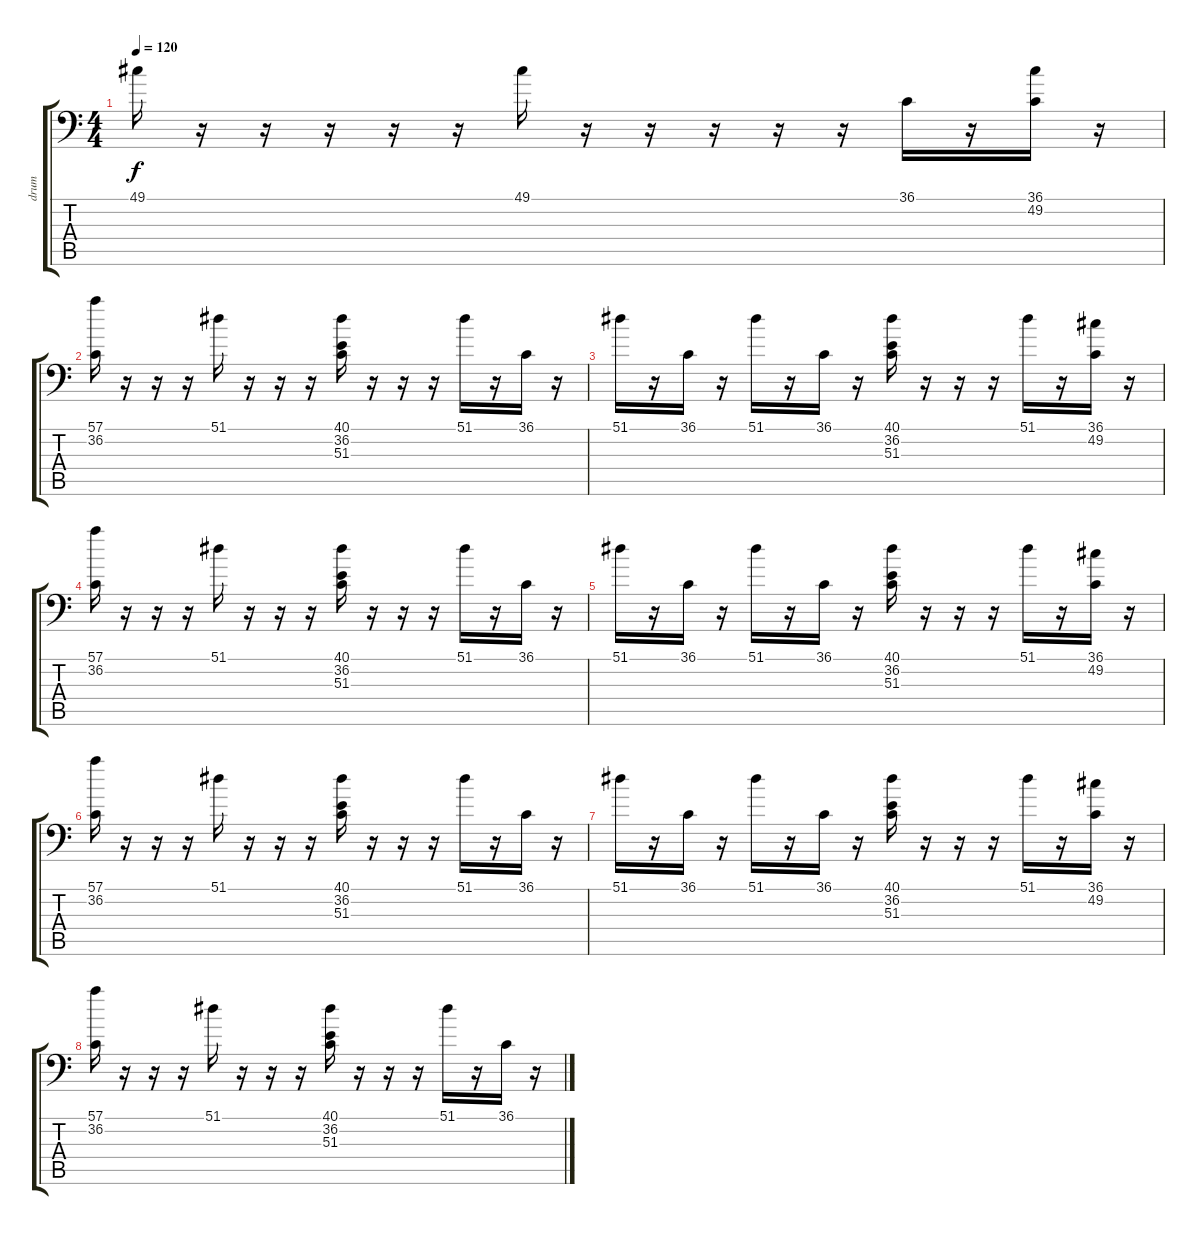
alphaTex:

\track ("drum" "drum") {instrument acousticgrandpiano}
\staff {score tabs}
\tuning (C-1 C-1 C-1 C-1 C-1 C-1) {hide}
\ts (4 4)
\tempo 120
\clef f4
\ks c
49.1.16{dy f} r.16 r.16 r.16 r.16 r.16 49.1.16 r.16 r.16 r.16 r.16 r.16 36.1.16 r.16 (36.1 49.2).16 r.16 |
(57.1 36.2).16 r.16 r.16 r.16 51.1.16 r.16 r.16 r.16 (40.1 36.2 51.3).16 r.16 r.16 r.16 51.1.16 r.16 36.1.16 r.16 |
51.1.16 r.16 36.1.16 r.16 51.1.16 r.16 36.1.16 r.16 (40.1 36.2 51.3).16 r.16 r.16 r.16 51.1.16 r.16 (36.1 49.2).16 r.16 |
(57.1 36.2).16 r.16 r.16 r.16 51.1.16 r.16 r.16 r.16 (40.1 36.2 51.3).16 r.16 r.16 r.16 51.1.16 r.16 36.1.16 r.16 |
51.1.16 r.16 36.1.16 r.16 51.1.16 r.16 36.1.16 r.16 (40.1 36.2 51.3).16 r.16 r.16 r.16 51.1.16 r.16 (36.1 49.2).16 r.16 |
(57.1 36.2).16 r.16 r.16 r.16 51.1.16 r.16 r.16 r.16 (40.1 36.2 51.3).16 r.16 r.16 r.16 51.1.16 r.16 36.1.16 r.16 |
51.1.16 r.16 36.1.16 r.16 51.1.16 r.16 36.1.16 r.16 (40.1 36.2 51.3).16 r.16 r.16 r.16 51.1.16 r.16 (36.1 49.2).16 r.16 |
(57.1 36.2).16 r.16 r.16 r.16 51.1.16 r.16 r.16 r.16 (40.1 36.2 51.3).16 r.16 r.16 r.16 51.1.16 r.16 36.1.16 r.16
